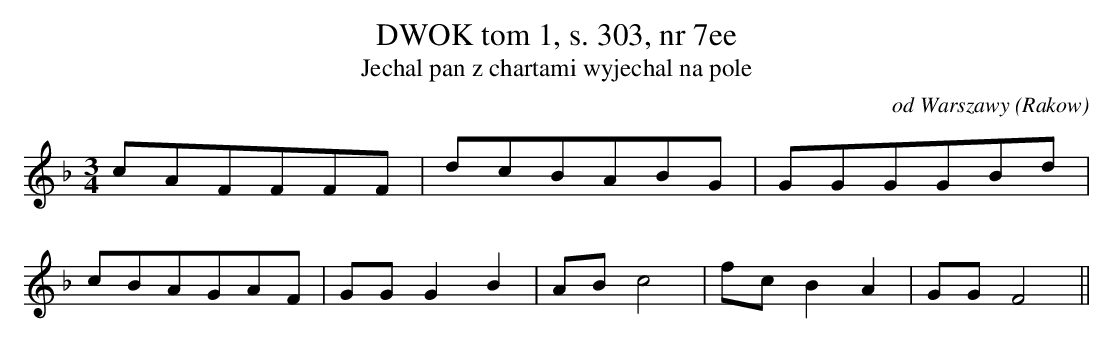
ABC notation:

X:1
T:DWOK tom 1, s. 303, nr 7ee
T:Jechal pan z chartami wyjechal na pole
O:od Warszawy (Rakow)
M:3/4
L:1/8
K:F
cAFFFF | dcBABG |GGGGBd |
cBAGAF |GGG2B2 | ABc4 | fcB2A2 | GGF4||
